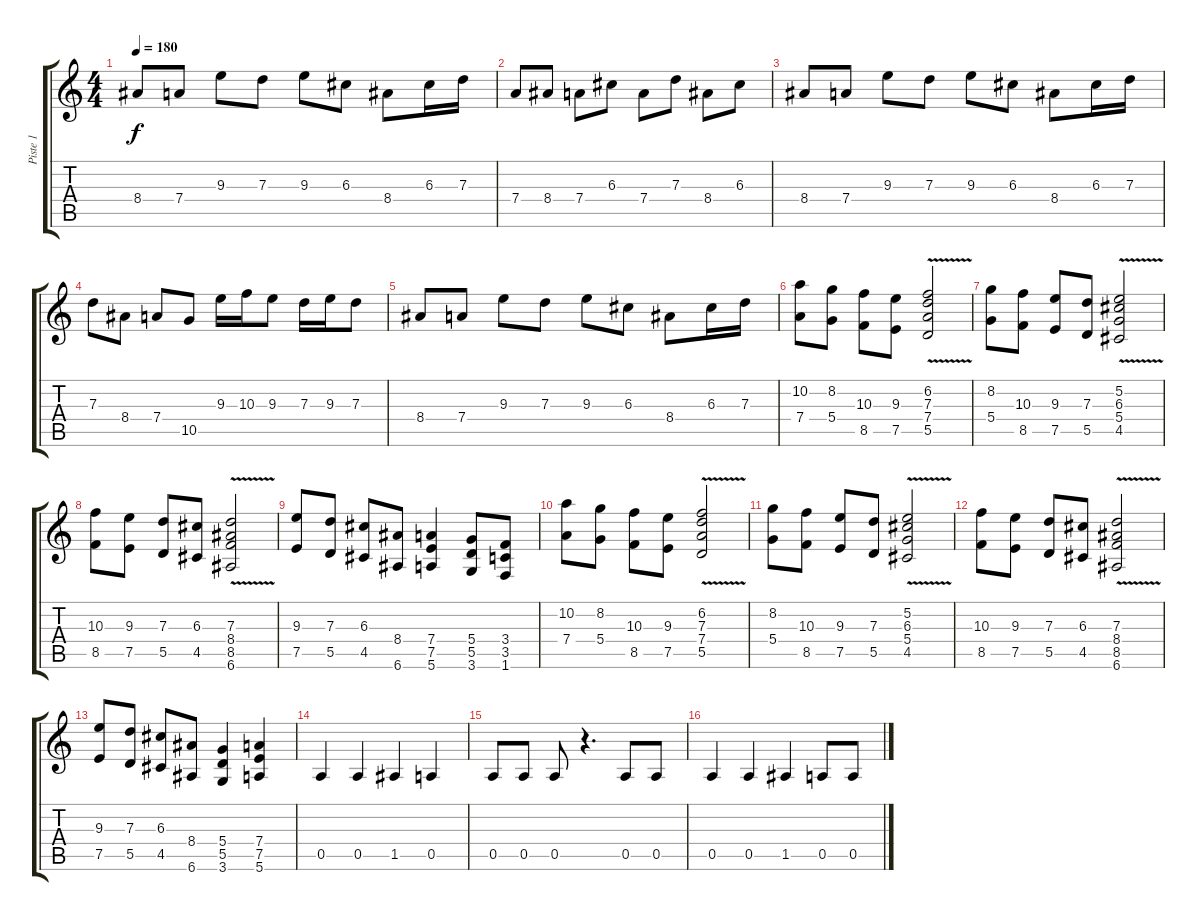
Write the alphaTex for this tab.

\track ("Piste 1" "Piste 1") {instrument distortionguitar}
\staff {score tabs}
\tuning (E4 B3 G3 D3 A2 E2) {hide}
\ts (4 4)
\tempo 180
\clef g2
\ks c
8.4.8{dy f} 7.4.8 9.3.8 7.3.8 9.3.8 6.3.8 8.4.8 6.3.16 7.3.16 |
7.4.8 8.4.8 7.4.8 6.3.8 7.4.8 7.3.8 8.4.8 6.3.8 |
8.4.8 7.4.8 9.3.8 7.3.8 9.3.8 6.3.8 8.4.8 6.3.16 7.3.16 |
7.3.8 8.4.8 7.4.8 10.5.8 9.3.16 10.3.16 9.3.8 7.3.16 9.3.16 7.3.8 |
8.4.8 7.4.8 9.3.8 7.3.8 9.3.8 6.3.8 8.4.8 6.3.16 7.3.16 |
(10.2 7.4).8 (8.2 5.4).8 (10.3 8.5).8 (9.3 7.5).8 (6.2{v} 7.3{v} 7.4{v} 5.5{v}).2 |
(8.2 5.4).8 (10.3 8.5).8 (9.3 7.5).8 (7.3 5.5).8 (5.2{v} 6.3{v} 5.4{v} 4.5{v}).2 |
(10.3 8.5).8 (9.3 7.5).8 (7.3 5.5).8 (6.3 4.5).8 (7.3{v} 8.4{v} 8.5{v} 6.6{v}).2 |
(9.3 7.5).8 (7.3 5.5).8 (6.3 4.5).8 (8.4 6.6).8 (7.4 7.5 5.6).4 (5.4 5.5 3.6).8 (3.4 3.5 1.6).8 |
(10.2 7.4).8 (8.2 5.4).8 (10.3 8.5).8 (9.3 7.5).8 (6.2{v} 7.3{v} 7.4{v} 5.5{v}).2 |
(8.2 5.4).8 (10.3 8.5).8 (9.3 7.5).8 (7.3 5.5).8 (5.2{v} 6.3{v} 5.4{v} 4.5{v}).2 |
(10.3 8.5).8 (9.3 7.5).8 (7.3 5.5).8 (6.3 4.5).8 (7.3{v} 8.4{v} 8.5{v} 6.6{v}).2 |
(9.3 7.5).8 (7.3 5.5).8 (6.3 4.5).8 (8.4 6.6).8 (5.4 5.5 3.6).4 (7.4 7.5 5.6).4 |
0.5.4 0.5.4 1.5.4 0.5.4 |
0.5.8 0.5.8 0.5.8 r.4{d} 0.5.8 0.5.8 |
0.5.4 0.5.4 1.5.4 0.5.8 0.5.8
